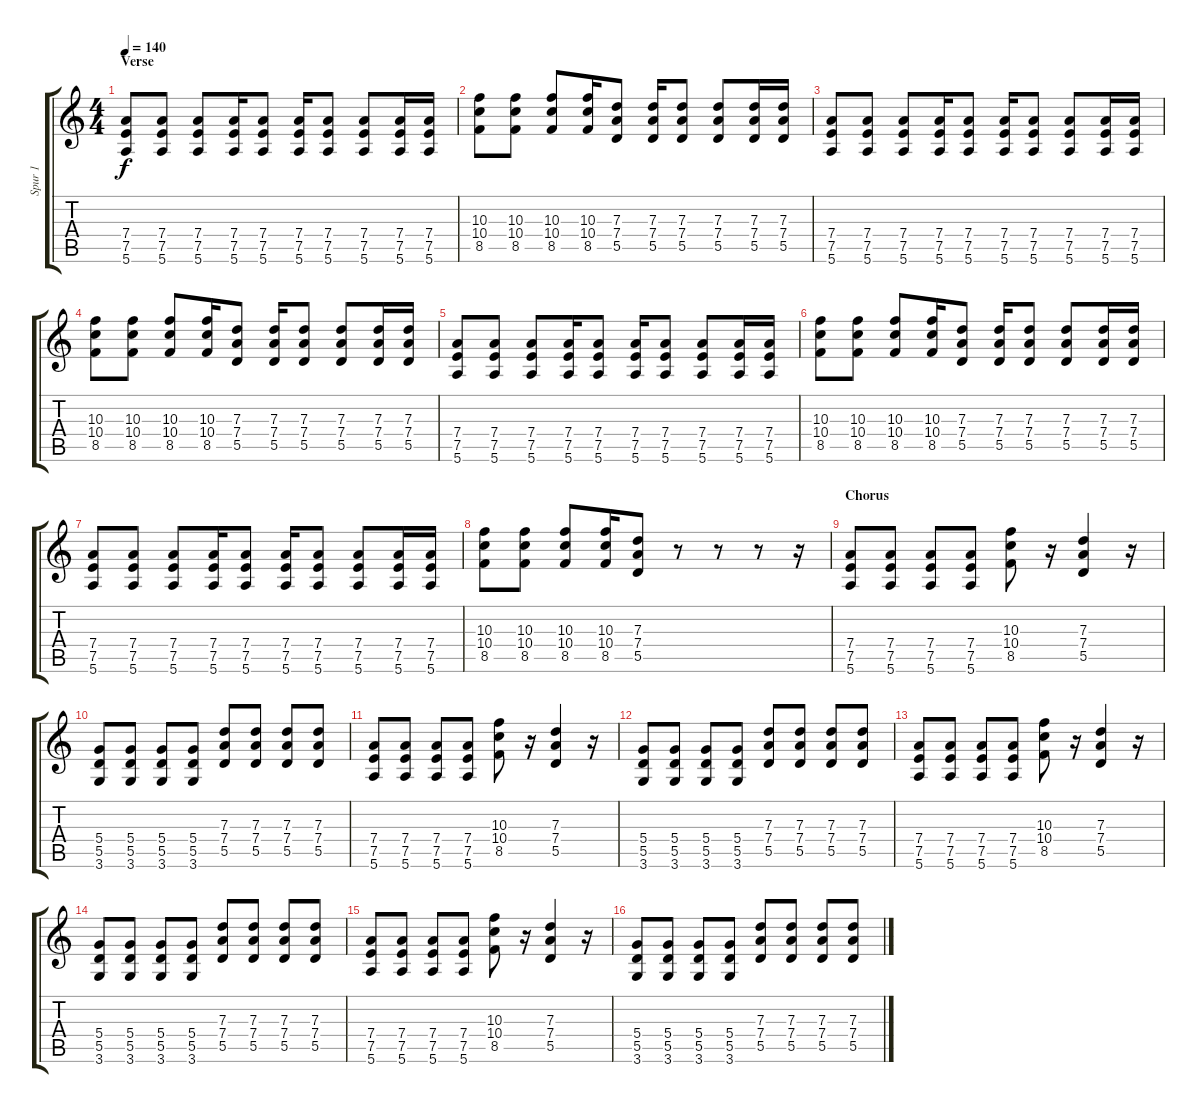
\track ("Spur 1" "Spur 1") {instrument distortionguitar}
\staff {score tabs}
\tuning (E4 B3 G3 D3 A2 E2) {hide}
\ts (4 4)
\section ("" "Verse")
\tempo 140
\clef g2
\ks c
(7.4 7.5 5.6).8{dy f} (7.4 7.5 5.6).8 (7.4 7.5 5.6).8 (7.4 7.5 5.6).16 (7.4 7.5 5.6).8 (7.4 7.5 5.6).16 (7.4 7.5 5.6).8 (7.4 7.5 5.6).8 (7.4 7.5 5.6).16 (7.4 7.5 5.6).16 |
(10.3 10.4 8.5).8 (10.3 10.4 8.5).8 (10.3 10.4 8.5).8 (10.3 10.4 8.5).16 (7.3 7.4 5.5).8 (7.3 7.4 5.5).16 (7.3 7.4 5.5).8 (7.3 7.4 5.5).8 (7.3 7.4 5.5).16 (7.3 7.4 5.5).16 |
(7.4 7.5 5.6).8 (7.4 7.5 5.6).8 (7.4 7.5 5.6).8 (7.4 7.5 5.6).16 (7.4 7.5 5.6).8 (7.4 7.5 5.6).16 (7.4 7.5 5.6).8 (7.4 7.5 5.6).8 (7.4 7.5 5.6).16 (7.4 7.5 5.6).16 |
(10.3 10.4 8.5).8 (10.3 10.4 8.5).8 (10.3 10.4 8.5).8 (10.3 10.4 8.5).16 (7.3 7.4 5.5).8 (7.3 7.4 5.5).16 (7.3 7.4 5.5).8 (7.3 7.4 5.5).8 (7.3 7.4 5.5).16 (7.3 7.4 5.5).16 |
(7.4 7.5 5.6).8 (7.4 7.5 5.6).8 (7.4 7.5 5.6).8 (7.4 7.5 5.6).16 (7.4 7.5 5.6).8 (7.4 7.5 5.6).16 (7.4 7.5 5.6).8 (7.4 7.5 5.6).8 (7.4 7.5 5.6).16 (7.4 7.5 5.6).16 |
(10.3 10.4 8.5).8 (10.3 10.4 8.5).8 (10.3 10.4 8.5).8 (10.3 10.4 8.5).16 (7.3 7.4 5.5).8 (7.3 7.4 5.5).16 (7.3 7.4 5.5).8 (7.3 7.4 5.5).8 (7.3 7.4 5.5).16 (7.3 7.4 5.5).16 |
(7.4 7.5 5.6).8 (7.4 7.5 5.6).8 (7.4 7.5 5.6).8 (7.4 7.5 5.6).16 (7.4 7.5 5.6).8 (7.4 7.5 5.6).16 (7.4 7.5 5.6).8 (7.4 7.5 5.6).8 (7.4 7.5 5.6).16 (7.4 7.5 5.6).16 |
(10.3 10.4 8.5).8 (10.3 10.4 8.5).8 (10.3 10.4 8.5).8 (10.3 10.4 8.5).16 (7.3 7.4 5.5).8 r.8 r.8 r.8 r.16 |
\section ("" "Chorus")
(7.4 7.5 5.6).8 (7.4 7.5 5.6).8 (7.4 7.5 5.6).8 (7.4 7.5 5.6).8 (10.3 10.4 8.5).8 r.16 (7.3 7.4 5.5).4 r.16 |
(5.4 5.5 3.6).8 (5.4 5.5 3.6).8 (5.4 5.5 3.6).8 (5.4 5.5 3.6).8 (7.3 7.4 5.5).8 (7.3 7.4 5.5).8 (7.3 7.4 5.5).8 (7.3 7.4 5.5).8 |
(7.4 7.5 5.6).8 (7.4 7.5 5.6).8 (7.4 7.5 5.6).8 (7.4 7.5 5.6).8 (10.3 10.4 8.5).8 r.16 (7.3 7.4 5.5).4 r.16 |
(5.4 5.5 3.6).8 (5.4 5.5 3.6).8 (5.4 5.5 3.6).8 (5.4 5.5 3.6).8 (7.3 7.4 5.5).8 (7.3 7.4 5.5).8 (7.3 7.4 5.5).8 (7.3 7.4 5.5).8 |
(7.4 7.5 5.6).8 (7.4 7.5 5.6).8 (7.4 7.5 5.6).8 (7.4 7.5 5.6).8 (10.3 10.4 8.5).8 r.16 (7.3 7.4 5.5).4 r.16 |
(5.4 5.5 3.6).8 (5.4 5.5 3.6).8 (5.4 5.5 3.6).8 (5.4 5.5 3.6).8 (7.3 7.4 5.5).8 (7.3 7.4 5.5).8 (7.3 7.4 5.5).8 (7.3 7.4 5.5).8 |
(7.4 7.5 5.6).8 (7.4 7.5 5.6).8 (7.4 7.5 5.6).8 (7.4 7.5 5.6).8 (10.3 10.4 8.5).8 r.16 (7.3 7.4 5.5).4 r.16 |
(5.4 5.5 3.6).8 (5.4 5.5 3.6).8 (5.4 5.5 3.6).8 (5.4 5.5 3.6).8 (7.3 7.4 5.5).8 (7.3 7.4 5.5).8 (7.3 7.4 5.5).8 (7.3 7.4 5.5).8
